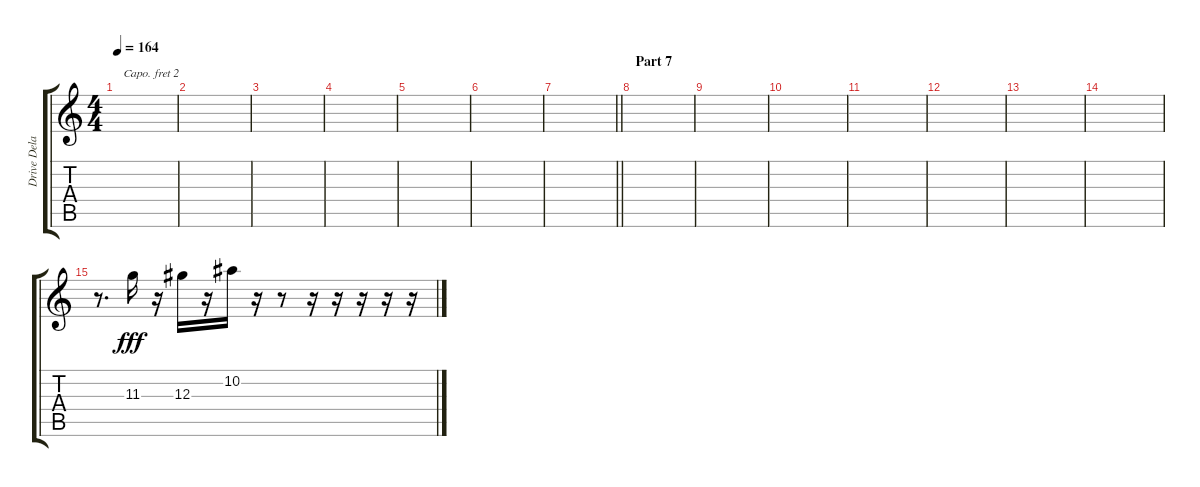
\track ("Drive Delay" "Drive Dela") {instrument overdrivenguitar}
\staff {score tabs}
\capo 2
\tuning (Eb4 Bb3 Gb3 Db3 Ab2 Eb2) {hide}
\ts (4 4)
\tempo 164
\clef g2
\ks c
|
|
|
|
|
|
\barLineRight lightlight
|
\section ("" "Part 7")
|
|
|
|
|
|
|
r.8{d} 11.3.16{dy fff} r.16 12.3.16 r.16 10.2.16 r.16 r.8 r.16 r.16 r.16 r.16 r.16
